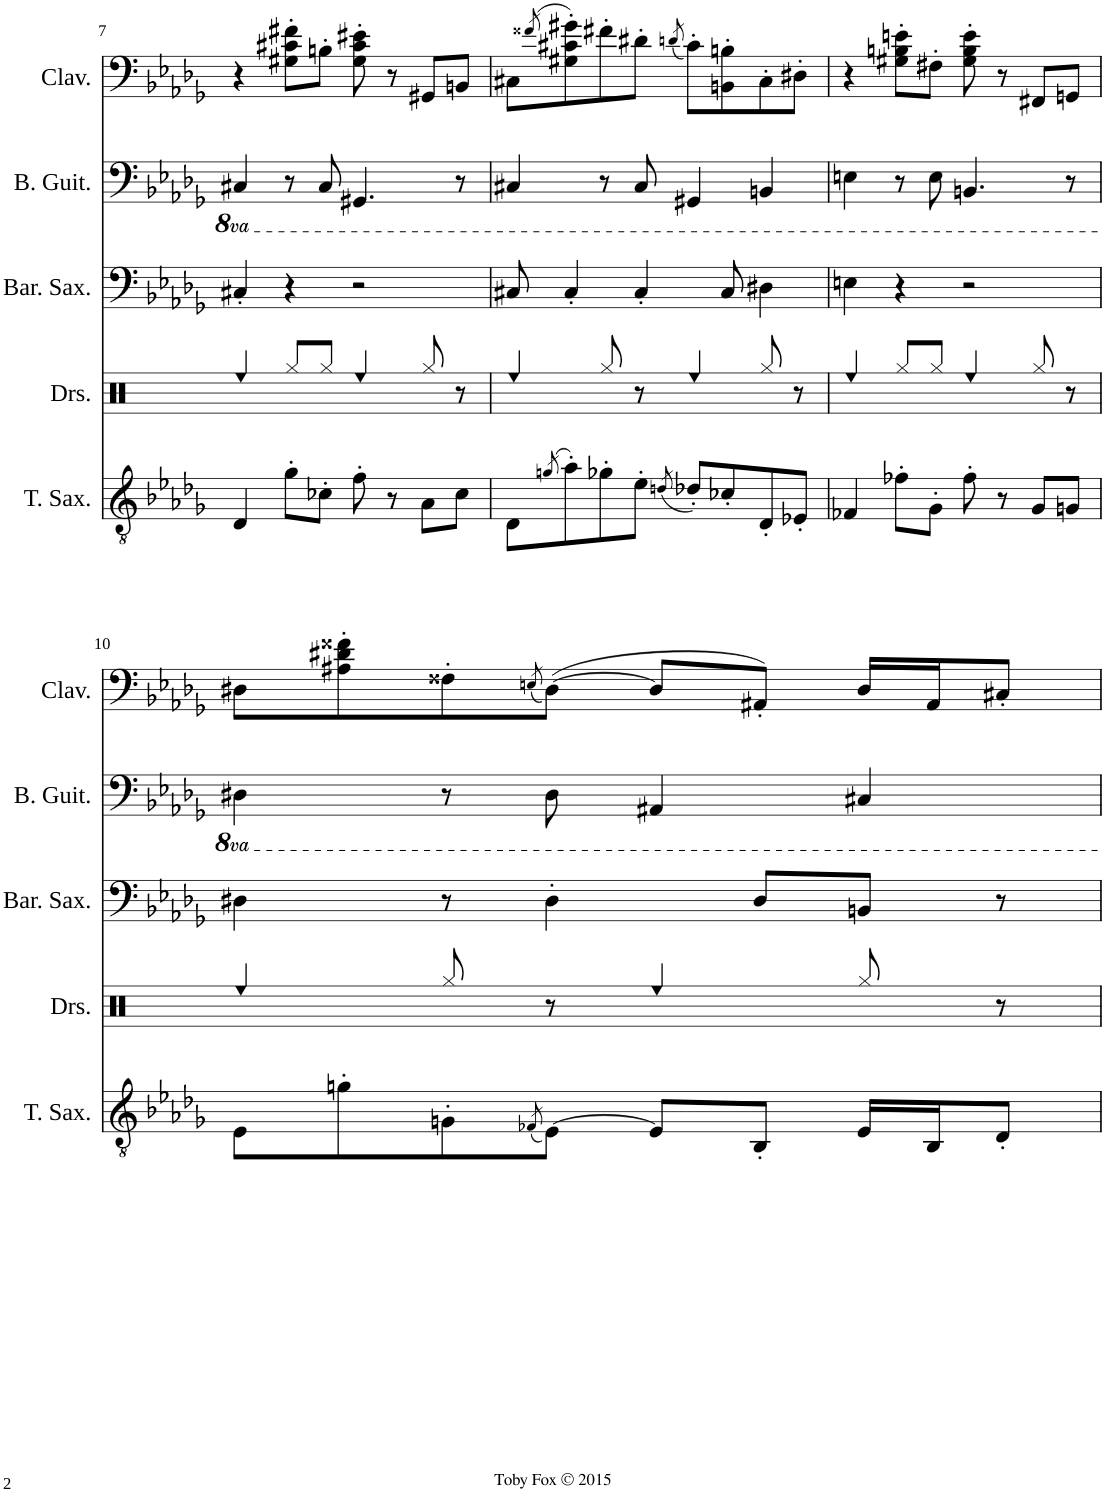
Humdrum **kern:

**kern	**kern	**kern	**kern	**kern
*part5	*part4	*part3	*part2	*part1
*staff5	*staff4	*staff3	*staff2	*staff1
*I"Tenor Saxophone	*I"Drumset	*I"Baritone Saxophone	*I"Bass Guitar	*I"Clavinet
*I'T. Sax.	*I'Drs.	*I'Bar. Sax.	*I'B. Guit.	*I'Clav.
!!LO:PB:g=z
*clefGv2	*clefX	*clefF4	*clefF4	*clefF4
*ITrd8c14	*	*ITrd12c21	*	*
*k[b-e-a-d-g-]	*k[]	*k[b-e-a-d-g-]	*k[b-e-a-d-g-]	*k[b-e-a-d-g-]
*M4/4	*M4/4	*M4/4	*M4/4	*M4/4
=7	=7	=7	=7	=7
4D-/	4Ree/	4C#X'/	4CC#X/	4r
8g-'\L	8Rgg/L	4r	8r	8G#X\' 8c#X\' 8f#X\'L
8c-X'\J	8Rgg/J	.	8CC#/	8Bn'\J
8f'\	4Ree/	2r	4.GGG#X/	8G#\' 8c#\' 8e#X\'
8r	.	.	.	8r
8A-\L	8Rgg/	.	.	8GG#X/L
8c-\J	8r	.	8r	8BBn/J
=8	=8	=8	=8	=8
8D-\L	4Ree/	8C#X/	4CC#X/	8C#X\L
(>8qgn/	.	.	.	(>8qf##X/
8a-'\)	.	4C#'/	.	8G#X\' 8c#X\' 8g#X\')
8g-X'\	8Rgg/	.	8r	8f#X'\
8e-'\J	8r	4C#'/	8CC#/	8d#X'\J
(8qdn/	.	.	.	(8qdn/
8d-X'/L)	4Ree/	.	4GGG#X/	8c#'\L)
8c-X'/	.	8C#/	.	8BBn\' 8Bn\'
8D-'/	8Rgg/	4D#X\	4BBBn/	8C#'\
8E-X'/J	8r	.	.	8D#X'\J
=9	=9	=9	=9	=9
4F-X/	4Ree/	4En\	4EEn\	4r
8f-X'\L	8Rgg/L	4r	8r	8G#X\' 8Bn\' 8en\'L
8G-'\J	8Rgg/J	.	8EE\	8F#X'\J
8f-'\	4Ree/	2r	4.BBBn/	8G#\' 8B\' 8e\'
8r	.	.	.	8r
8G-/L	8Rgg/	.	.	8FF#X/L
8Gn/J	8r	.	8r	8GGn/J
!!LO:LB:g=z
=10	=10	=10	=10	=10
8E-\L	4Ree/	4D#X\	4DD#X\	8D#X\L
8gn'\	.	.	.	8A#X\' 8d#X\' 8f##X\'
8Gn'\	8Rgg/	8r	8r	8F##X'\
(8qF-X/	.	.	.	(8qEn/
[8E-\J)	8r	4D#'\	8DD#\	([8D#\J)
8E-/L]	4Ree/	.	4AAA#X/	8D#/L]
8BB-'/J	.	8D#/L	.	8AA#X'/J)
16E-/LL	8Rgg/	8BBn/J	4CC#X/	16D#/LL
16BB-/J	.	.	.	16AA#/J
8D-'/J	8r	8r	.	8C#X'/J
=	=	=	=	=
*-	*-	*-	*-	*-
